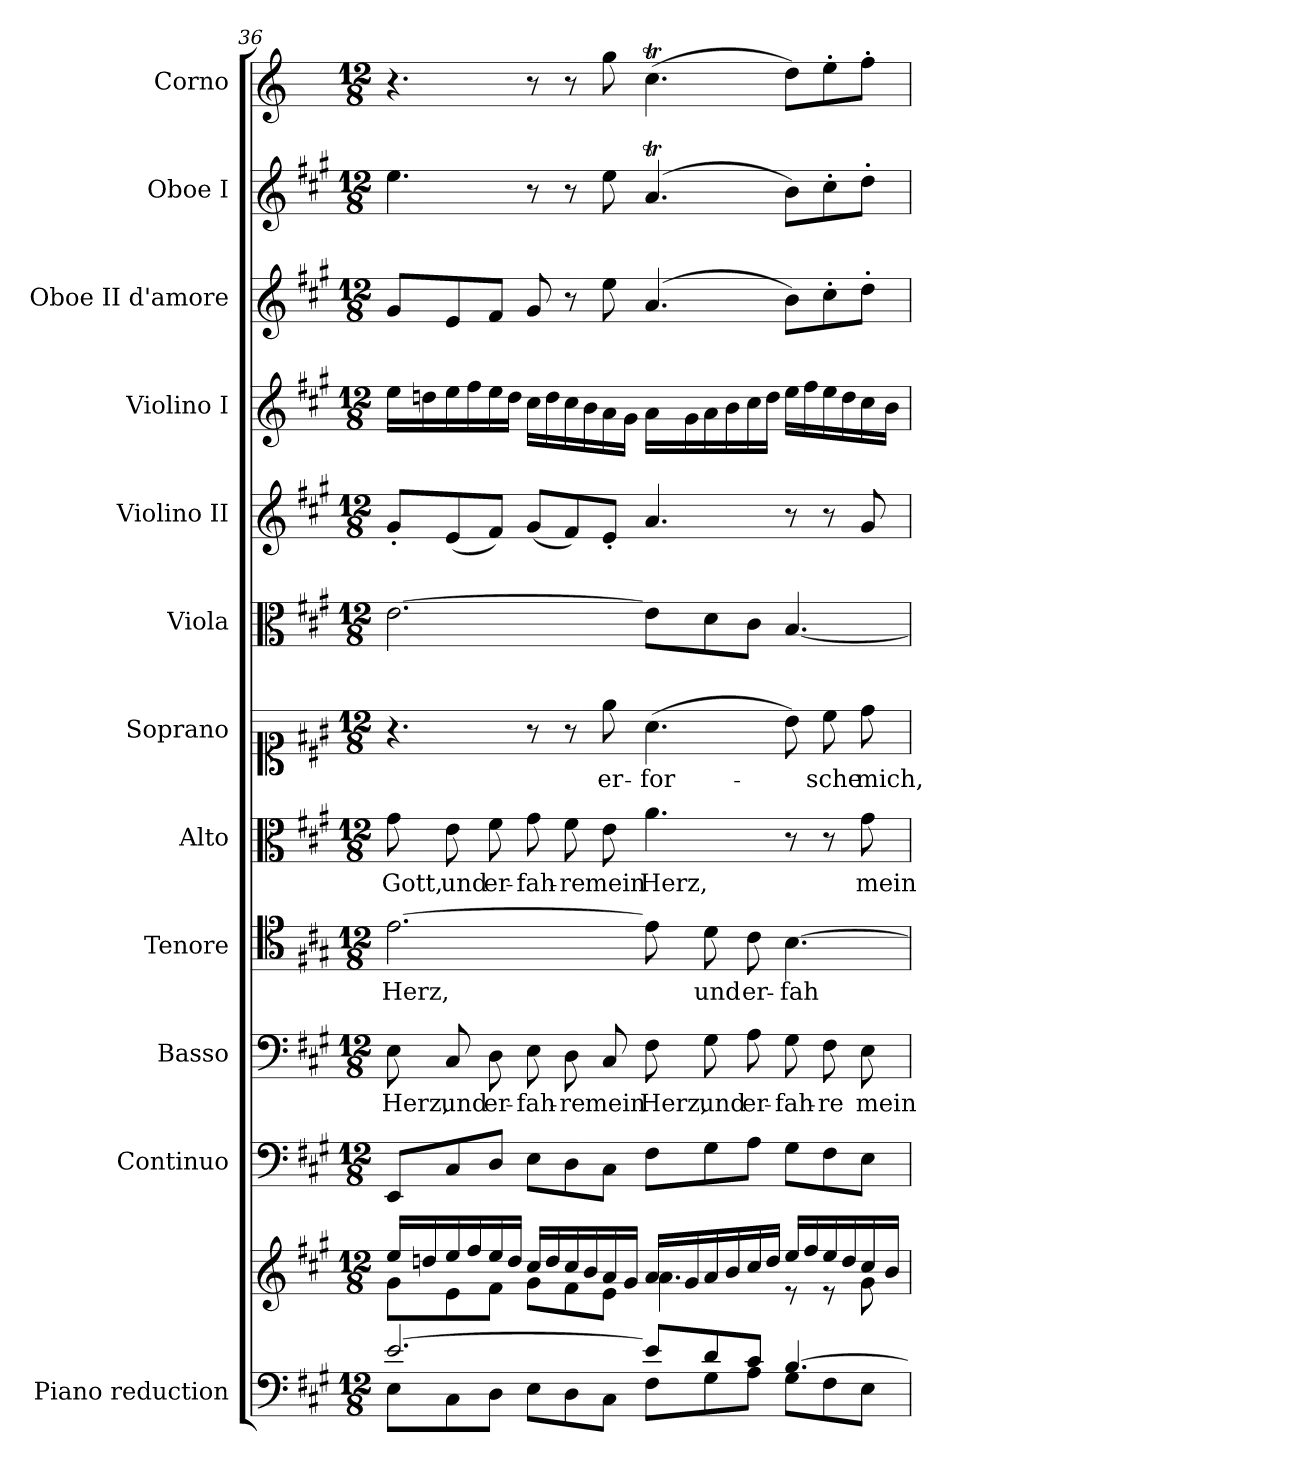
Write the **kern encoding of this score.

**kern	**kern	**kern	**kern	**text	**kern	**text	**kern	**text	**kern	**text	**kern	**kern	**kern	**kern	**kern	**kern
*part12	*part12	*part11	*part10	*part10	*part9	*part9	*part8	*part8	*part7	*part7	*part6	*part5	*part4	*part3	*part2	*part1
*staff13	*staff12	*staff11	*staff10	*staff10	*staff9	*staff9	*staff8	*staff8	*staff7	*staff7	*staff6	*staff5	*staff4	*staff3	*staff2	*staff1
*I"Piano reduction	*	*I"Continuo	*I"Basso	*	*I"Tenore	*	*I"Alto	*	*I"Soprano	*	*I"Viola	*I"Violino II	*I"Violino I	*I"Oboe II d'amore	*I"Oboe I	*I"Corno
*I'Pno	*	*	*	*	*	*	*	*	*	*	*I'Vla	*I'Vln	*I'Vln	*I'Ob	*I'Ob	*
*clefF4	*clefG2	*clefF4	*clefF4	*	*clefC4	*	*clefC3	*	*clefC1	*	*clefC3	*clefG2	*clefG2	*clefG2	*clefG2	*clefG2
*	*	*	*	*	*	*	*	*	*	*	*	*	*	*	*	*ITrd2c3
*k[f#c#g#]	*k[f#c#g#]	*k[f#c#g#]	*k[f#c#g#]	*	*k[f#c#g#]	*	*k[f#c#g#]	*	*k[f#c#g#]	*	*k[f#c#g#]	*k[f#c#g#]	*k[f#c#g#]	*k[f#c#g#]	*k[f#c#g#]	*k[f#c#g#]
*M12/8	*M12/8	*M12/8	*M12/8	*	*M12/8	*	*M12/8	*	*M12/8	*	*M12/8	*M12/8	*M12/8	*M12/8	*M12/8	*M12/8
=36	=36	=36	=36	=36	=36	=36	=36	=36	=36	=36	=36	=36	=36	=36	=36	=36
*^	*^	*	*	*	*	*	*	*	*	*	*	*	*	*	*	*
!	!	!	!	!	!	!LO:LY:b	!	!LO:LY:b	!	!LO:LY:b	!	!	!	!	!	!	!	!
[2.e/	8E\L	16ee/LL	8g#\L	8EE/L	8E\	Herz,	[2.e\	Herz,	8g#\	Gott,	4.r	.	[2.e\	8g#'/L	16ee\LL	8g#/L	4.ee\	4.r
.	.	16ddn/	.	.	.	.	.	.	.	.	.	.	.	.	16ddn\	.	.	.
!	!	!	!	!	!	!LO:LY:b	!	!	!	!LO:LY:b	!	!	!	!	!	!	!	!
.	8C#\	16ee/	8e\	8C#/	8C#/	und	.	.	8e\	und	.	.	.	(<8e/	16ee\	8e/	.	.
.	.	16ff#/	.	.	.	.	.	.	.	.	.	.	.	.	16ff#\	.	.	.
!	!	!	!	!	!	!LO:LY:b	!	!	!	!LO:LY:b	!	!	!	!	!	!	!	!
.	8D\J	16ee/	8f#\J	8D/J	8D\	er-	.	.	8f#\	er-	.	.	.	8f#/J)	16ee\	8f#/J	.	.
.	.	16dd/JJ	.	.	.	.	.	.	.	.	.	.	.	.	16dd\JJ	.	.	.
!	!	!	!	!	!	!LO:LY:b	!	!	!	!LO:LY:b	!	!	!	!	!	!	!	!
.	8E\L	16cc#/LL	8g#\L	8E\L	8E\	-fah-	.	.	8g#\	-fah-	8r	.	.	(<8g#/L	16cc#\LL	8g#/	8r	8r
.	.	16dd/	.	.	.	.	.	.	.	.	.	.	.	.	16dd\	.	.	.
!	!	!	!	!	!	!LO:LY:b	!	!	!	!LO:LY:b	!	!	!	!	!	!	!	!
.	8D\	16cc#/	8f#\	8D\	8D\	-re	.	.	8f#\	-re	8r	.	.	8f#/)	16cc#\	8r	8r	8r
.	.	16b/	.	.	.	.	.	.	.	.	.	.	.	.	16b\	.	.	.
!	!	!	!	!	!	!LO:LY:b	!	!	!	!LO:LY:b	!	!LO:LY:b	!	!	!	!	!	!
.	8C#\J	16a/	8e\J	8C#\J	8C#/	mein	.	.	8e\	mein	8ee\	er-	.	8e'/J	16a\	8ee\	8ee\	8ee\
.	.	16g#/JJ	.	.	.	.	.	.	.	.	.	.	.	.	16g#\JJ	.	.	.
!	!	!	!	!	!	!LO:LY:b	!	!	!	!LO:LY:b	!	!LO:LY:b	!	!	!	!	!	!
8e/L]	8F#\L	16a/LL	4.a\	8F#\L	8F#\	Herz,	8e\]	.	4.a\	Herz,	(>4.a\	-for-	8e\L]	4.a/	16a\LL	(>4.a/	(>4.aT/	(>4.aT\
.	.	16g#/	.	.	.	.	.	.	.	.	.	.	.	.	16g#\	.	.	.
!	!	!	!	!	!	!LO:LY:b	!	!LO:LY:b	!	!	!	!	!	!	!	!	!	!
8d/	8G#\	16a/	.	8G#\	8G#\	und	8d\	und	.	.	.	.	8d\	.	16a\	.	.	.
.	.	16b/	.	.	.	.	.	.	.	.	.	.	.	.	16b\	.	.	.
!	!	!	!	!	!	!LO:LY:b	!	!LO:LY:b	!	!	!	!	!	!	!	!	!	!
8c#/J	8A\J	16cc#/	.	8A\J	8A\	er-	8c#\	er-	.	.	.	.	8c#\J	.	16cc#\	.	.	.
.	.	16dd/JJ	.	.	.	.	.	.	.	.	.	.	.	.	16dd\JJ	.	.	.
!	!	!	!	!	!	!LO:LY:b	!	!LO:LY:b	!	!	!	!	!	!	!	!	!	!
[4.B/	8G#\L	16ee/LL	8r	8G#\L	8G#\	-fah-	[4.B\	-fah-	8r	.	8b\)	.	[4.B/	8r	16ee\LL	8b\L)	8b\L)	8b\L)
.	.	16ff#/	.	.	.	.	.	.	.	.	.	.	.	.	16ff#\	.	.	.
!	!	!	!	!	!	!LO:LY:b	!	!	!	!	!	!LO:LY:b	!	!	!	!	!	!
.	8F#\	16ee/	8r	8F#\	8F#\	-re	.	.	8r	.	8cc#\	-sche	.	8r	16ee\	8cc#'\	8cc#'\	8cc#'\
.	.	16dd/	.	.	.	.	.	.	.	.	.	.	.	.	16dd\	.	.	.
!	!	!	!	!	!	!LO:LY:b	!	!	!	!LO:LY:b	!	!LO:LY:b	!	!	!	!	!	!
.	8E\J	16cc#/	8g#\	8E\J	8E\	mein	.	.	8g#\	mein	8dd\	mich,	.	8g#/	16cc#\	8dd'\J	8dd'\J	8dd'\J
.	.	16b/JJ	.	.	.	.	.	.	.	.	.	.	.	.	16b\JJ	.	.	.
*v	*v	*	*	*	*	*	*	*	*	*	*	*	*	*	*	*	*	*
*	*v	*v	*	*	*	*	*	*	*	*	*	*	*	*	*	*	*
=	=	=	=	=	=	=	=	=	=	=	=	=	=	=	=	=
*-	*-	*-	*-	*-	*-	*-	*-	*-	*-	*-	*-	*-	*-	*-	*-	*-
